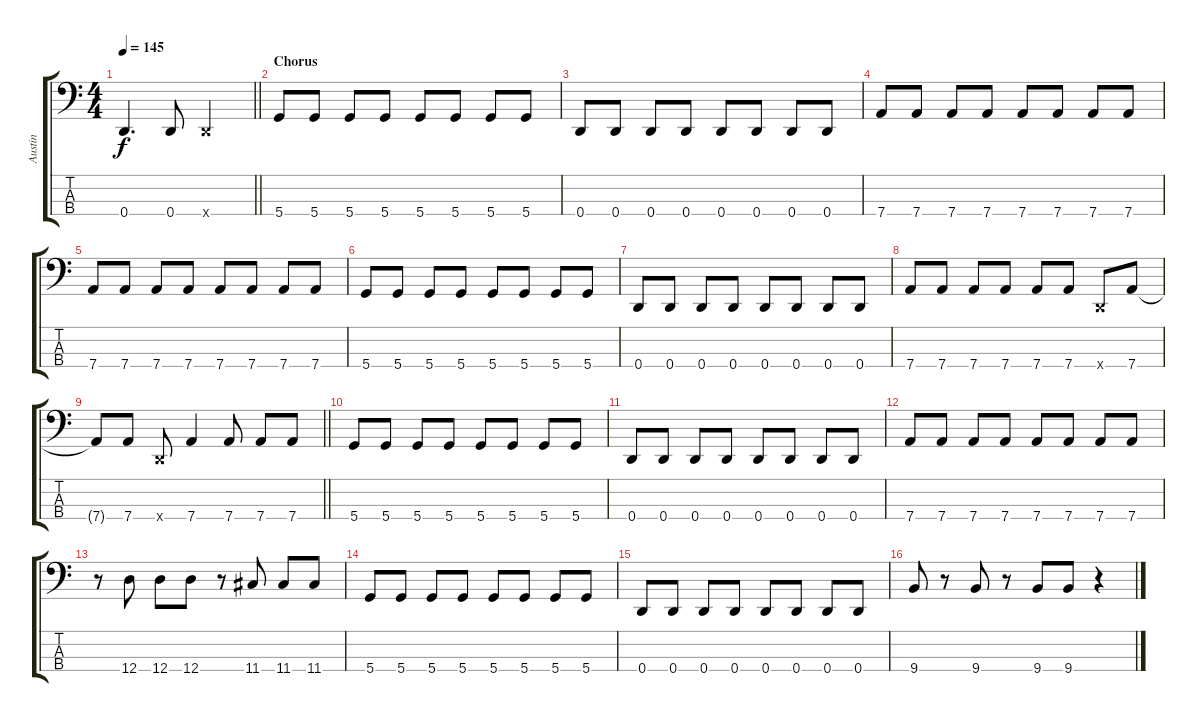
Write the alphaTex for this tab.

\track ("Austin" "Austin") {instrument electricbasspick}
\staff {score tabs}
\tuning (G2 D2 A1 D1) {hide}
\ts (4 4)
\tempo 145
\clef f4
\barLineRight lightlight
\ks c
0.4{t}.4{d dy f} 0.4.8 0.4{x}.2 |
\section ("" "Chorus")
5.4.8 5.4.8 5.4.8 5.4.8 5.4.8 5.4.8 5.4.8 5.4.8 |
0.4.8 0.4.8 0.4.8 0.4.8 0.4.8 0.4.8 0.4.8 0.4.8 |
7.4.8 7.4.8 7.4.8 7.4.8 7.4.8 7.4.8 7.4.8 7.4.8 |
7.4.8 7.4.8 7.4.8 7.4.8 7.4.8 7.4.8 7.4.8 7.4.8 |
5.4.8 5.4.8 5.4.8 5.4.8 5.4.8 5.4.8 5.4.8 5.4.8 |
0.4.8 0.4.8 0.4.8 0.4.8 0.4.8 0.4.8 0.4.8 0.4.8 |
7.4.8 7.4.8 7.4.8 7.4.8 7.4.8 7.4.8 0.4{x}.8 7.4.8 |
\barLineRight lightlight
7.4{t}.8 7.4.8 0.4{x}.8 7.4.4 7.4.8 7.4.8 7.4.8 |
5.4.8 5.4.8 5.4.8 5.4.8 5.4.8 5.4.8 5.4.8 5.4.8 |
0.4.8 0.4.8 0.4.8 0.4.8 0.4.8 0.4.8 0.4.8 0.4.8 |
7.4.8 7.4.8 7.4.8 7.4.8 7.4.8 7.4.8 7.4.8 7.4.8 |
r.8 12.4.8 12.4.8 12.4.8 r.8 11.4.8 11.4.8 11.4.8 |
5.4.8 5.4.8 5.4.8 5.4.8 5.4.8 5.4.8 5.4.8 5.4.8 |
0.4.8 0.4.8 0.4.8 0.4.8 0.4.8 0.4.8 0.4.8 0.4.8 |
9.4.8 r.8 9.4.8 r.8 9.4.8 9.4.8 r.4
